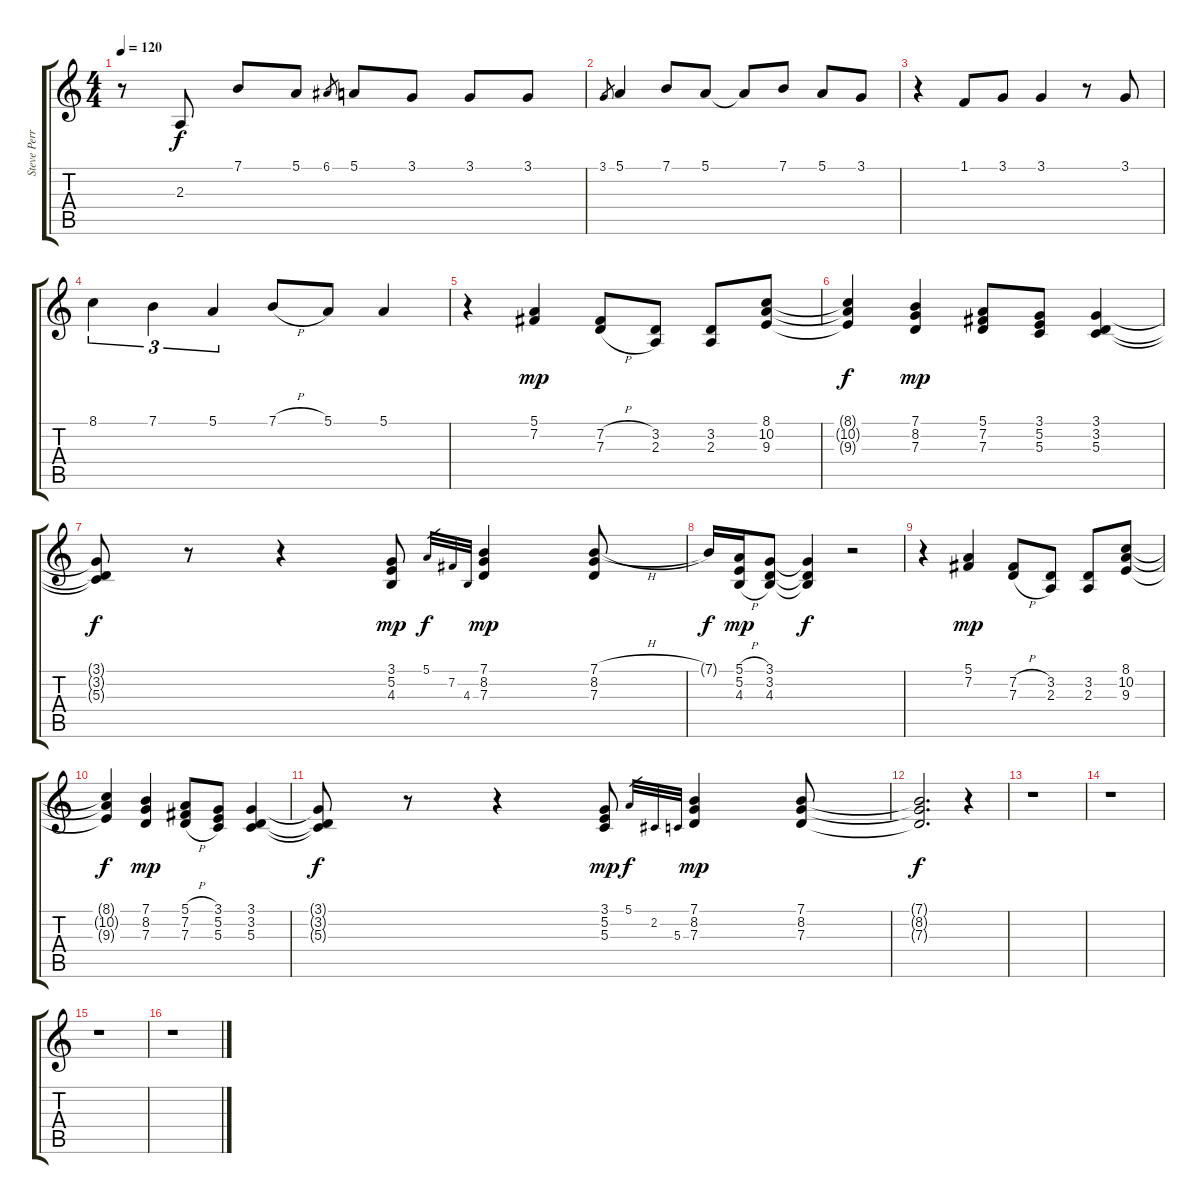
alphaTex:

\track ("Steve Perry" "Steve Perr") {instrument synthvoice}
\staff {score tabs}
\tuning (E4 B3 G3 D3 A2 E2) {hide}
\ts (4 4)
\tempo 120
\clef g2
\ks c
r.8{dy f} 2.3.8 7.1.8 5.1.8 6.1.8{gr} 5.1.8 3.1.8 3.1.8 3.1.8 |
3.1.8{gr} 5.1.4 7.1.8 5.1.8 5.1{t}.8 7.1.8 5.1.8 3.1.8 |
r.4 1.1.8 3.1.8 3.1.4 r.8 3.1.8 |
8.1.4{tu (3 2)} 7.1.4{tu (3 2)} 5.1.4{tu (3 2)} 7.1{h}.8 5.1.8 5.1.4 |
r.4 (5.1 7.2).4{dy mp} (7.2{h} 7.3{h}).8 (3.2 2.3).8 (3.2 2.3).8 (8.1 10.2 9.3).8 |
(8.1{t} 10.2{t} 9.3{t}).4{dy f} (7.1 8.2 7.3).4{dy mp} (5.1 7.2 7.3).8 (3.1 5.2 5.3).8 (3.1 3.2 5.3).4 |
(3.1{t} 3.2{t} 5.3{t}).8{dy f} r.8 r.4 (3.1 5.2 4.3).8{dy mp} 5.1.32{gr dy f} 7.2.32{gr} 4.3.32{gr} (7.1 8.2 7.3).4{dy mp} (7.1{h} 8.2 7.3).8 |
7.1{t}.16{dy f} (5.1{h} 5.2{h} 4.3{h}).16{dy mp} (3.1 3.2 4.3).8 (3.1{t} 3.2{t} 4.3{t}).4{dy f} r.2 |
r.4 (5.1 7.2).4{dy mp} (7.2{h} 7.3{h}).8 (3.2 2.3).8 (3.2 2.3).8 (8.1 10.2 9.3).8 |
(8.1{t} 10.2{t} 9.3{t}).4{dy f} (7.1 8.2 7.3).4{dy mp} (5.1{h} 7.2{h} 7.3{h}).8 (3.1 5.2 5.3).8 (3.1 3.2 5.3).4 |
(3.1{t} 3.2{t} 5.3{t}).8{dy f} r.8 r.4 (3.1 5.2 5.3).8{dy mp} 5.1.32{gr dy f} 2.2.32{gr} 5.3.32{gr} (7.1 8.2 7.3).4{dy mp} (7.1 8.2 7.3).8 |
(7.1{t} 8.2{t} 7.3{t}).2{d dy f} r.4 |
r.1 |
r.1 |
r.1 |
r.1
